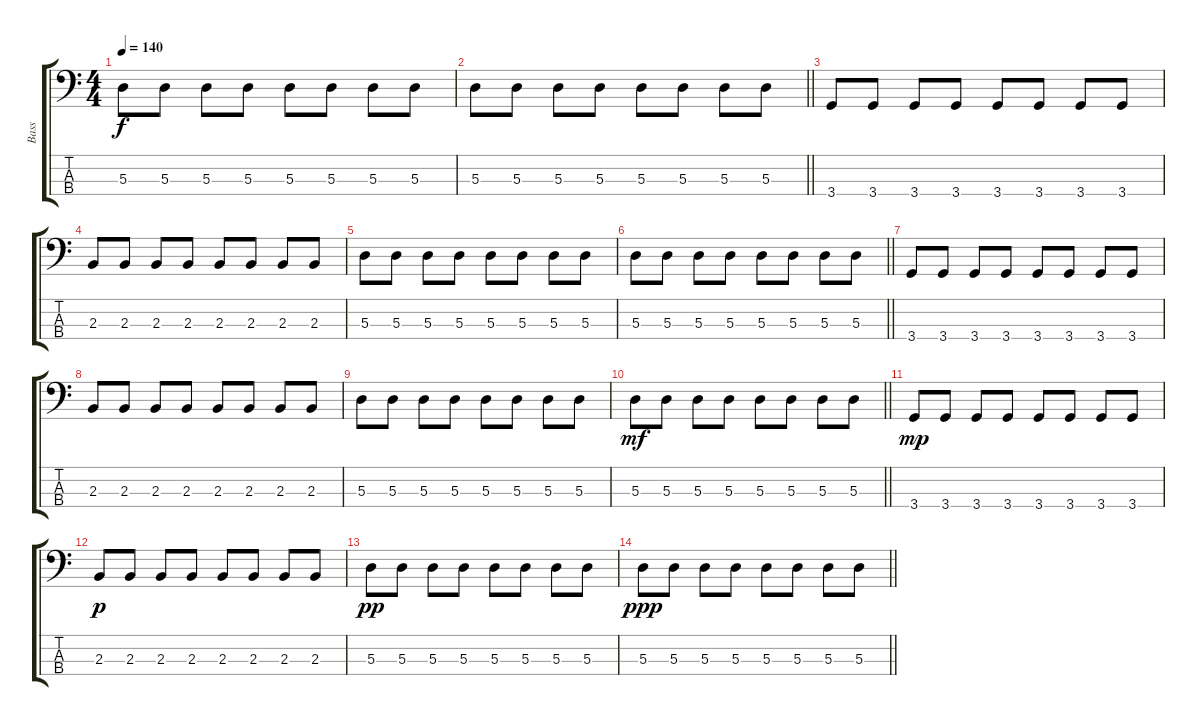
\track ("Bass" "Bass") {instrument electricbassfinger}
\staff {score tabs}
\tuning (G2 D2 A1 E1) {hide}
\ts (4 4)
\tempo 140
\clef f4
\ks c
5.3.8{dy f} 5.3.8 5.3.8 5.3.8 5.3.8 5.3.8 5.3.8 5.3.8 |
\barLineRight lightlight
5.3.8 5.3.8 5.3.8 5.3.8 5.3.8 5.3.8 5.3.8 5.3.8 |
3.4.8 3.4.8 3.4.8 3.4.8 3.4.8 3.4.8 3.4.8 3.4.8 |
2.3.8 2.3.8 2.3.8 2.3.8 2.3.8 2.3.8 2.3.8 2.3.8 |
5.3.8 5.3.8 5.3.8 5.3.8 5.3.8 5.3.8 5.3.8 5.3.8 |
\barLineRight lightlight
5.3.8 5.3.8 5.3.8 5.3.8 5.3.8 5.3.8 5.3.8 5.3.8 |
3.4.8 3.4.8 3.4.8 3.4.8 3.4.8 3.4.8 3.4.8 3.4.8 |
2.3.8 2.3.8 2.3.8 2.3.8 2.3.8 2.3.8 2.3.8 2.3.8 |
5.3.8 5.3.8 5.3.8 5.3.8 5.3.8 5.3.8 5.3.8 5.3.8 |
\barLineRight lightlight
5.3.8{dy mf} 5.3.8 5.3.8 5.3.8 5.3.8 5.3.8 5.3.8 5.3.8 |
3.4.8{dy mp} 3.4.8 3.4.8 3.4.8 3.4.8 3.4.8 3.4.8 3.4.8 |
2.3.8{dy p} 2.3.8 2.3.8 2.3.8 2.3.8 2.3.8 2.3.8 2.3.8 |
5.3.8{dy pp} 5.3.8 5.3.8 5.3.8 5.3.8 5.3.8 5.3.8 5.3.8 |
\barLineRight lightlight
5.3.8{dy ppp} 5.3.8 5.3.8 5.3.8 5.3.8 5.3.8 5.3.8 5.3.8
